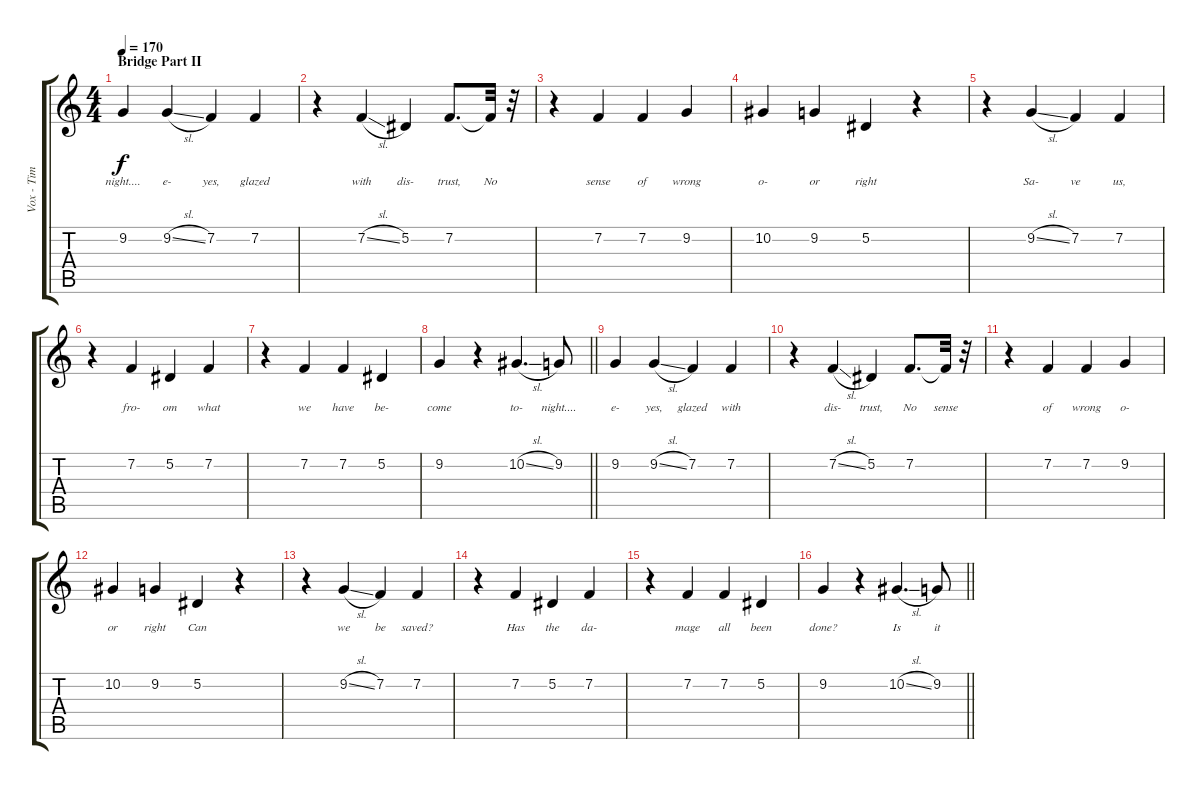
\track ("Vox - Tim" "Vox - Tim") {instrument oboe}
\staff {score tabs}
\tuning (Eb4 Bb3 Gb3 Db3 Ab2 Eb2) {hide}
\ts (4 4)
\section ("" "Bridge Part II")
\tempo 170
\clef g2
\ks c
9.2.4{lyrics (0 "night....") lyrics (1 "") lyrics (2 "") lyrics (3 "") lyrics (4 "") dy f} 9.2{sl}.4{lyrics (0 "e-") lyrics (1 "") lyrics (2 "") lyrics (3 "") lyrics (4 "")} 7.2.4{lyrics (0 "yes,") lyrics (1 "") lyrics (2 "") lyrics (3 "") lyrics (4 "")} 7.2.4{lyrics (0 "glazed") lyrics (1 "") lyrics (2 "") lyrics (3 "") lyrics (4 "")} |
r.4 7.2{sl}.4{lyrics (0 "with") lyrics (1 "") lyrics (2 "") lyrics (3 "") lyrics (4 "")} 5.2.4{lyrics (0 "dis-") lyrics (1 "") lyrics (2 "") lyrics (3 "") lyrics (4 "")} 7.2.8{d lyrics (0 "trust,") lyrics (1 "") lyrics (2 "") lyrics (3 "") lyrics (4 "")} 7.2{t}.32{lyrics (0 "No") lyrics (1 "") lyrics (2 "") lyrics (3 "") lyrics (4 "")} r.32 |
r.4 7.2.4{lyrics (0 "sense") lyrics (1 "") lyrics (2 "") lyrics (3 "") lyrics (4 "")} 7.2.4{lyrics (0 "of") lyrics (1 "") lyrics (2 "") lyrics (3 "") lyrics (4 "")} 9.2.4{lyrics (0 "wrong") lyrics (1 "") lyrics (2 "") lyrics (3 "") lyrics (4 "")} |
10.2.4{lyrics (0 "o-") lyrics (1 "") lyrics (2 "") lyrics (3 "") lyrics (4 "")} 9.2.4{lyrics (0 "or") lyrics (1 "") lyrics (2 "") lyrics (3 "") lyrics (4 "")} 5.2.4{lyrics (0 "right") lyrics (1 "") lyrics (2 "") lyrics (3 "") lyrics (4 "")} r.4 |
r.4 9.2{sl}.4{lyrics (0 "Sa-") lyrics (1 "") lyrics (2 "") lyrics (3 "") lyrics (4 "")} 7.2.4{lyrics (0 "ve") lyrics (1 "") lyrics (2 "") lyrics (3 "") lyrics (4 "")} 7.2.4{lyrics (0 "us,") lyrics (1 "") lyrics (2 "") lyrics (3 "") lyrics (4 "")} |
r.4 7.2.4{lyrics (0 "fro-") lyrics (1 "") lyrics (2 "") lyrics (3 "") lyrics (4 "")} 5.2.4{lyrics (0 "om") lyrics (1 "") lyrics (2 "") lyrics (3 "") lyrics (4 "")} 7.2.4{lyrics (0 "what") lyrics (1 "") lyrics (2 "") lyrics (3 "") lyrics (4 "")} |
r.4 7.2.4{lyrics (0 "we") lyrics (1 "") lyrics (2 "") lyrics (3 "") lyrics (4 "")} 7.2.4{lyrics (0 "have") lyrics (1 "") lyrics (2 "") lyrics (3 "") lyrics (4 "")} 5.2.4{lyrics (0 "be-") lyrics (1 "") lyrics (2 "") lyrics (3 "") lyrics (4 "")} |
\barLineRight lightlight
9.2.4{lyrics (0 "come") lyrics (1 "") lyrics (2 "") lyrics (3 "") lyrics (4 "")} r.4 10.2{sl}.4{d lyrics (0 "to-") lyrics (1 "") lyrics (2 "") lyrics (3 "") lyrics (4 "")} 9.2.8{lyrics (0 "night....") lyrics (1 "") lyrics (2 "") lyrics (3 "") lyrics (4 "")} |
9.2.4{lyrics (0 "e-") lyrics (1 "") lyrics (2 "") lyrics (3 "") lyrics (4 "")} 9.2{sl}.4{lyrics (0 "yes,") lyrics (1 "") lyrics (2 "") lyrics (3 "") lyrics (4 "")} 7.2.4{lyrics (0 "glazed") lyrics (1 "") lyrics (2 "") lyrics (3 "") lyrics (4 "")} 7.2.4{lyrics (0 "with") lyrics (1 "") lyrics (2 "") lyrics (3 "") lyrics (4 "")} |
r.4 7.2{sl}.4{lyrics (0 "dis-") lyrics (1 "") lyrics (2 "") lyrics (3 "") lyrics (4 "")} 5.2.4{lyrics (0 "trust,") lyrics (1 "") lyrics (2 "") lyrics (3 "") lyrics (4 "")} 7.2.8{d lyrics (0 "No") lyrics (1 "") lyrics (2 "") lyrics (3 "") lyrics (4 "")} 7.2{t}.32{lyrics (0 "sense") lyrics (1 "") lyrics (2 "") lyrics (3 "") lyrics (4 "")} r.32 |
r.4 7.2.4{lyrics (0 "of") lyrics (1 "") lyrics (2 "") lyrics (3 "") lyrics (4 "")} 7.2.4{lyrics (0 "wrong") lyrics (1 "") lyrics (2 "") lyrics (3 "") lyrics (4 "")} 9.2.4{lyrics (0 "o-") lyrics (1 "") lyrics (2 "") lyrics (3 "") lyrics (4 "")} |
10.2.4{lyrics (0 "or") lyrics (1 "") lyrics (2 "") lyrics (3 "") lyrics (4 "")} 9.2.4{lyrics (0 "right") lyrics (1 "") lyrics (2 "") lyrics (3 "") lyrics (4 "")} 5.2.4{lyrics (0 "Can") lyrics (1 "") lyrics (2 "") lyrics (3 "") lyrics (4 "")} r.4 |
r.4 9.2{sl}.4{lyrics (0 "we") lyrics (1 "") lyrics (2 "") lyrics (3 "") lyrics (4 "")} 7.2.4{lyrics (0 "be") lyrics (1 "") lyrics (2 "") lyrics (3 "") lyrics (4 "")} 7.2.4{lyrics (0 "saved?") lyrics (1 "") lyrics (2 "") lyrics (3 "") lyrics (4 "")} |
r.4 7.2.4{lyrics (0 "Has") lyrics (1 "") lyrics (2 "") lyrics (3 "") lyrics (4 "")} 5.2.4{lyrics (0 "the") lyrics (1 "") lyrics (2 "") lyrics (3 "") lyrics (4 "")} 7.2.4{lyrics (0 "da-") lyrics (1 "") lyrics (2 "") lyrics (3 "") lyrics (4 "")} |
r.4 7.2.4{lyrics (0 "mage") lyrics (1 "") lyrics (2 "") lyrics (3 "") lyrics (4 "")} 7.2.4{lyrics (0 "all") lyrics (1 "") lyrics (2 "") lyrics (3 "") lyrics (4 "")} 5.2.4{lyrics (0 "been") lyrics (1 "") lyrics (2 "") lyrics (3 "") lyrics (4 "")} |
\barLineRight lightlight
9.2.4{lyrics (0 "done?") lyrics (1 "") lyrics (2 "") lyrics (3 "") lyrics (4 "")} r.4 10.2{sl}.4{d lyrics (0 "Is") lyrics (1 "") lyrics (2 "") lyrics (3 "") lyrics (4 "")} 9.2.8{lyrics (0 "it") lyrics (1 "") lyrics (2 "") lyrics (3 "") lyrics (4 "")}
